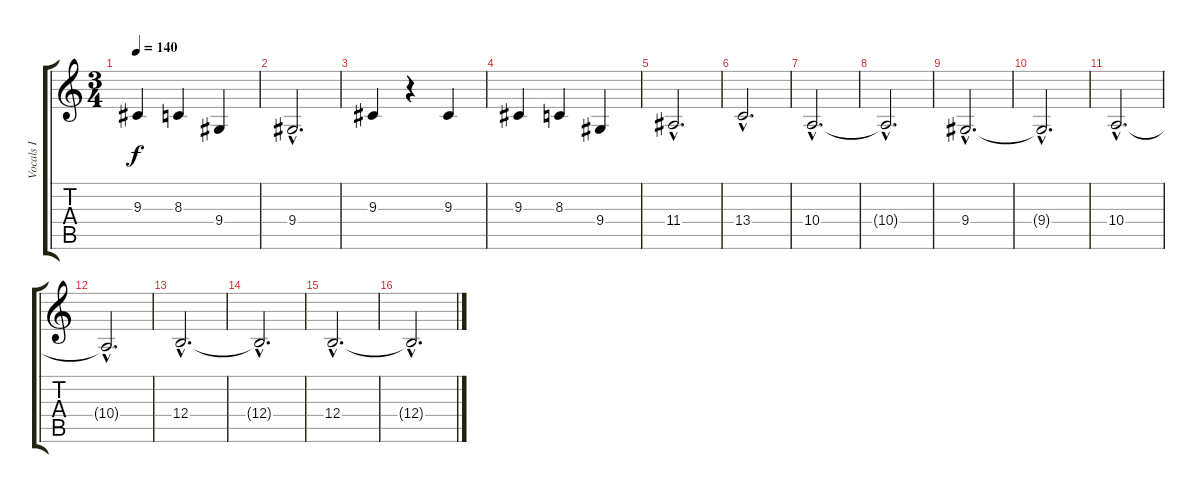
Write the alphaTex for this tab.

\track ("Vocals I" "Vocals I") {instrument englishhorn}
\staff {score tabs}
\tuning (Db4 Ab3 E3 B2 Gb2 Db2) {hide}
\ts (3 4)
\tempo 140
\clef g2
\ks c
9.3.4{dy f} 8.3.4 9.4.4 |
9.4{hac}.2{d} |
9.3.4 r.4 9.3.4 |
9.3.4 8.3.4 9.4.4 |
11.4{hac}.2{d} |
13.4{hac}.2{d} |
10.4{hac}.2{d} |
10.4{hac t}.2{d} |
9.4{hac}.2{d} |
9.4{hac t}.2{d} |
10.4{hac}.2{d} |
10.4{hac t}.2{d} |
12.4{hac}.2{d} |
12.4{hac t}.2{d} |
12.4{hac}.2{d} |
12.4{hac t}.2{d}
